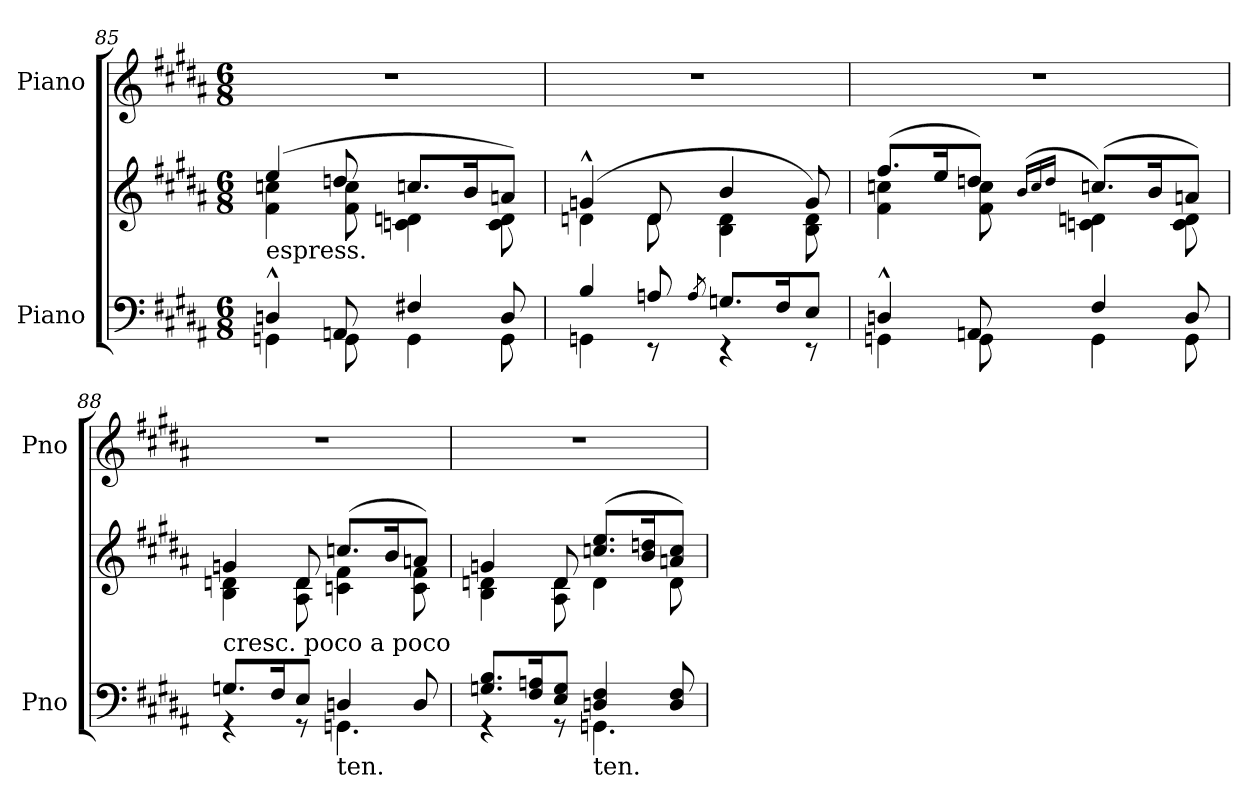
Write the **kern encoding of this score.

**kern	**kern	**kern
*part2	*part2	*part1
*staff3	*staff2	*staff1
*I"Piano	*	*I"Piano
*I'Pno	*	*I'Pno
*clefF4	*clefG2	*clefG2
*k[f#c#g#d#a#]	*k[f#c#g#d#a#]	*k[f#c#g#d#a#]
*B:	*B:	*B:
*M6/8	*M6/8	*M6/8
=85	=85	=85
*^	*^	*
!	!	!LO:TX:b:t=espress.	!	!
4Dn^^/	4GGn\	(4ee/	4f#\ 4ccn\	2.r
8AAn/	8GG\	8ddn/	8f#\ 8cc\	.
4F#X/	4GG\	8.ccn/L	4cn\ 4dn\	.
.	.	16b/K	.	.
8D/	8GG\	8an/J)	8c\ 8d\	.
=86	=86	=86	=86	=86
4B/	4GGn:\	(4gn^^/	4dn\	2.r
8An/	8rEE	8d/	8d\	.
8qA/	.	.	.	.
8.Gn/L	4rEE	4b/	4B\ 4d\	.
16F#/K	.	.	.	.
8E/J	8rEE	8g/)	8B\ 8d\	.
!!LO:LB:g=z
=87	=87	=87	=87	=87
4Dn^^/	4GGn\	(8.ff#/L	4f#\ 4ccn\	2.r
.	.	16ee/K	.	.
8AAn/	8GG\	8ddn/J)	8f#\ 8cc\	.
.	.	(16qb/LL	.	.
.	.	16qcc/	.	.
.	.	16qdd/JJ	.	.
4F#/	4GG\	(8.ccn/L)	4cn\ 4dn\	.
.	.	16b/K	.	.
8D/	8GG\	8an/J)	8c\ 8d\	.
=88	=88	=88	=88	=88
!	!	!LO:TX:b:t=cresc. poco a poco	!	!
8.Gn/L	4rGG	4gn/	4B\ 4dn\	2.r
16F#/K	.	.	.	.
8E/J	8rGG	8d/	8A#\ 8d\	.
!LO:TX:b:t=ten.	!	!	!	!
4Dn/	4.GGn\	(8.ccn/L	4cn\ 4f#\	.
.	.	16b/K	.	.
8D/	.	8an/J)	8c\ 8f#\	.
=89	=89	=89	=89	=89
8.Gn/ 8.B/L	4rGG	4gn/	4B\ 4dn\	2.r
16F#/ 16An/K	.	.	.	.
8E/ 8G/J	8rGG	8d/	8A#\ 8d\	.
!LO:TX:b:t=ten.	!	!	!	!
4Dn/ 4F#/	4.GGn\	(8.ccn/ 8.ee/L	4d\	.
.	.	16b/ 16ddn/K	.	.
8D/ 8F#/	.	8an/ 8cc/J)	8d\	.
*v	*v	*	*	*
*	*v	*v	*
=	=	=
*-	*-	*-
